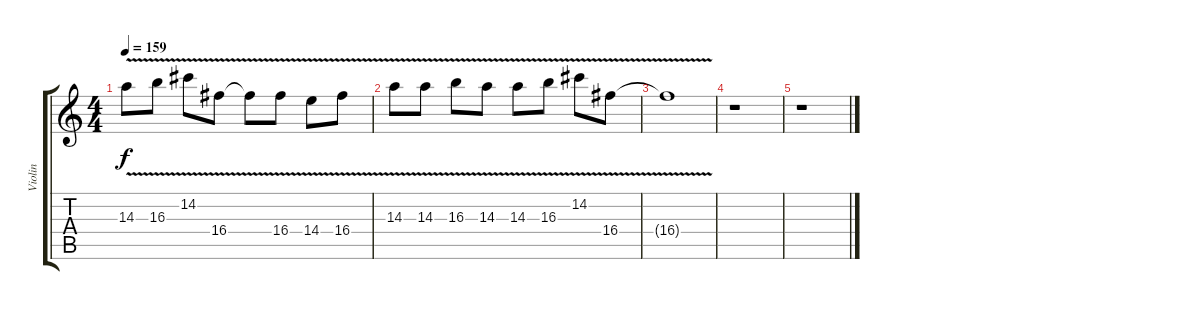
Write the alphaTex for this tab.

\track ("Violin" "Violin") {instrument overdrivenguitar}
\staff {score tabs}
\tuning (E4 B3 G3 D3 A2 E2) {hide}
\ts (4 4)
\tempo 159
\clef g2
\ks c
14.3{v}.8{dy f} 16.3{v}.8 14.2{v}.8 16.4{v}.8 16.4{t}.8 16.4{v}.8 14.4{v}.8 16.4{v}.8 |
14.3{v}.8 14.3{v}.8 16.3{v}.8 14.3{v}.8 14.3{v}.8 16.3{v}.8 14.2{v}.8 16.4{v}.8 |
16.4{t}.1 |
r.1 |
r.1
